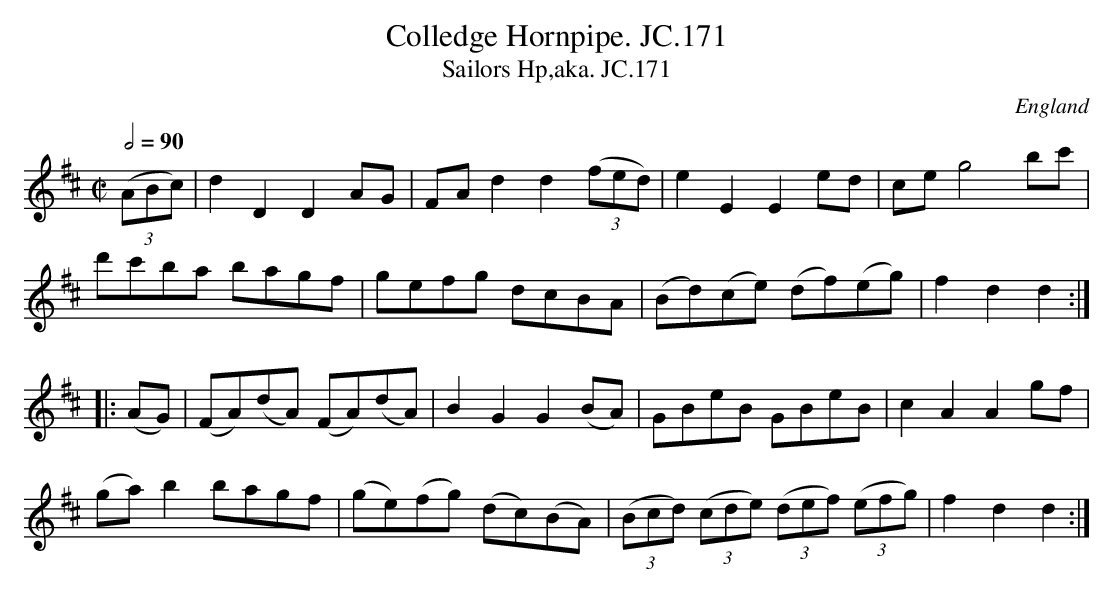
X:1
T:Colledge Hornpipe. JC.171
T:Sailors Hp,aka. JC.171
L:1/8
M:C|
O:England
Q:2/4=90
K:D
((3ABc)|\
d2D2D2AG|FAd2d2((3fed)|e2E2E2ed|ceg4bc'|!
d'c'ba bagf|gefg dcBA|(Bd)(ce) (df)(eg)|f2d2d2:|!
|:(AG)|(FA)(dA) (FA)(dA)|B2G2G2(BA)|GBeB GBeB|c2A2A2gf|!
(ga)b2bagf|(ge)(fg) (dc)(BA)|((3Bcd) ((3cde) ((3def) ((3efg)|f2d2d2:|
